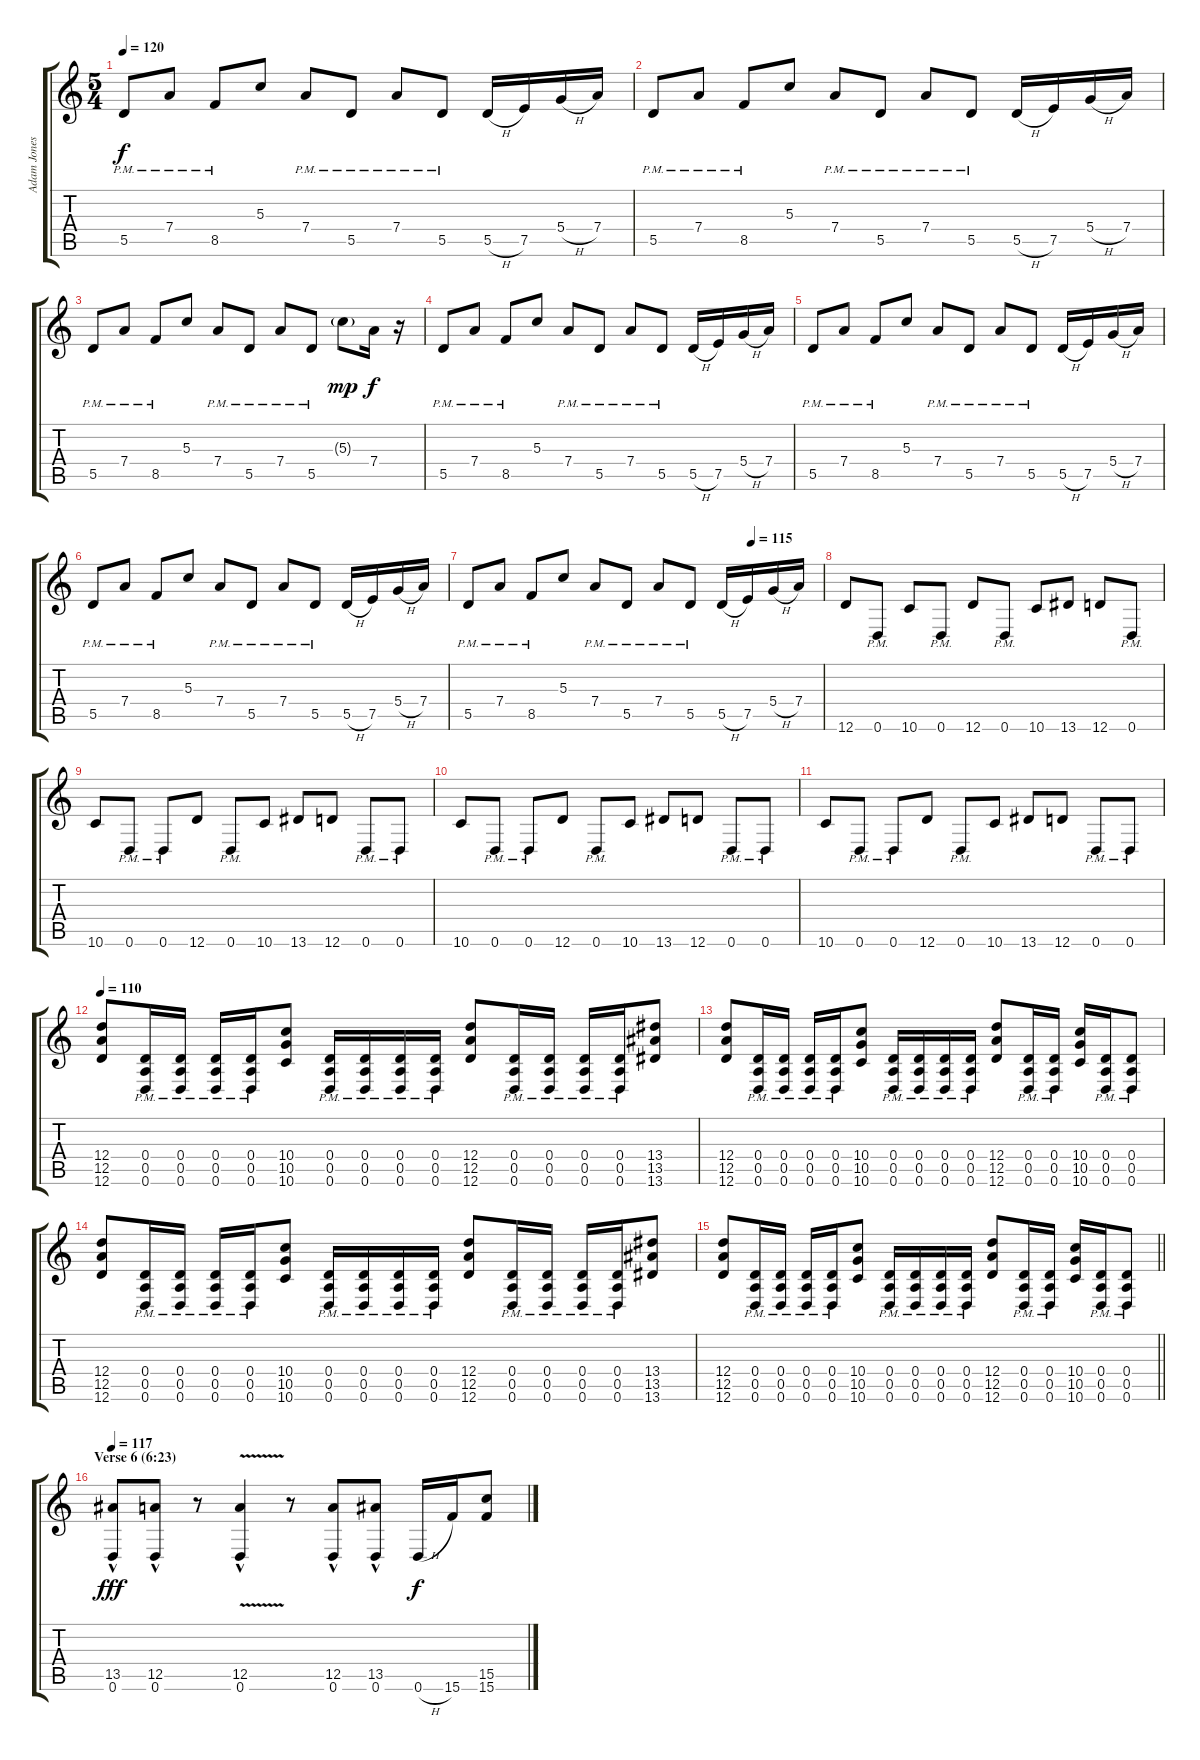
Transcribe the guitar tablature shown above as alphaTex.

\track ("Adam Jones" "Adam Jones") {instrument distortionguitar}
\staff {score tabs}
\tuning (E4 B3 G3 D3 A2 D2) {hide}
\ts (5 4)
\tempo 120
\clef g2
\ks c
5.5{pm}.8{dy f} 7.4{pm}.8 8.5{pm}.8 5.3.8 7.4{pm}.8 5.5{pm}.8 7.4{pm}.8 5.5{pm}.8 5.5{h}.16 7.5.16 5.4{h}.16 7.4.16 |
5.5{pm}.8 7.4{pm}.8 8.5{pm}.8 5.3.8 7.4{pm}.8 5.5{pm}.8 7.4{pm}.8 5.5{pm}.8 5.5{h}.16 7.5.16 5.4{h}.16 7.4.16 |
5.5{pm}.8 7.4{pm}.8 8.5{pm}.8 5.3.8 7.4{pm}.8 5.5{pm}.8 7.4{pm}.8 5.5{pm}.8 5.3{g}.8{dy mp} 7.4.16{dy f} r.16 |
5.5{pm}.8 7.4{pm}.8 8.5{pm}.8 5.3.8 7.4{pm}.8 5.5{pm}.8 7.4{pm}.8 5.5{pm}.8 5.5{h}.16 7.5.16 5.4{h}.16 7.4.16 |
5.5{pm}.8 7.4{pm}.8 8.5{pm}.8 5.3.8 7.4{pm}.8 5.5{pm}.8 7.4{pm}.8 5.5{pm}.8 5.5{h}.16 7.5.16 5.4{h}.16 7.4.16 |
5.5{pm}.8 7.4{pm}.8 8.5{pm}.8 5.3.8 7.4{pm}.8 5.5{pm}.8 7.4{pm}.8 5.5{pm}.8 5.5{h}.16 7.5.16 5.4{h}.16 7.4.16 |
\tempo (115 0.8)
5.5{pm}.8 7.4{pm}.8 8.5{pm}.8 5.3.8 7.4{pm}.8 5.5{pm}.8 7.4{pm}.8 5.5{pm}.8 5.5{h}.16 7.5.16 5.4{h}.16 7.4.16 |
12.6.8{volume 13} 0.6{pm}.8 10.6.8 0.6{pm}.8 12.6.8 0.6{pm}.8 10.6.8 13.6.8 12.6.8 0.6{pm}.8 |
10.6.8 0.6{pm}.8 0.6{pm}.8 12.6.8 0.6{pm}.8 10.6.8 13.6.8 12.6.8 0.6{pm}.8 0.6{pm}.8 |
10.6.8 0.6{pm}.8 0.6{pm}.8 12.6.8 0.6{pm}.8 10.6.8 13.6.8 12.6.8 0.6{pm}.8 0.6{pm}.8 |
10.6.8 0.6{pm}.8 0.6{pm}.8 12.6.8 0.6{pm}.8 10.6.8 13.6.8 12.6.8 0.6{pm}.8 0.6{pm}.8 |
\tempo 110
(12.4 12.5 12.6).8{volume 10} (0.4 0.5 0.6{pm}).16 (0.4 0.5 0.6{pm}).16 (0.4 0.5 0.6{pm}).16 (0.4 0.5 0.6{pm}).16 (10.4 10.5 10.6).8 (0.4 0.5 0.6{pm}).16 (0.4 0.5 0.6{pm}).16 (0.4 0.5 0.6{pm}).16 (0.4 0.5 0.6{pm}).16 (12.4 12.5 12.6).8 (0.4 0.5 0.6{pm}).16 (0.4 0.5 0.6{pm}).16 (0.4 0.5 0.6{pm}).16 (0.4 0.5 0.6{pm}).16 (13.4 13.5 13.6).8 |
(12.4 12.5 12.6).8 (0.4 0.5 0.6{pm}).16 (0.4 0.5 0.6{pm}).16 (0.4 0.5 0.6{pm}).16 (0.4 0.5 0.6{pm}).16 (10.4 10.5 10.6).8 (0.4 0.5 0.6{pm}).16 (0.4 0.5 0.6{pm}).16 (0.4 0.5 0.6{pm}).16 (0.4 0.5 0.6{pm}).16 (12.4 12.5 12.6).8 (0.4 0.5 0.6{pm}).16 (0.4 0.5 0.6{pm}).16 (10.4 10.5 10.6).16 (0.4 0.5 0.6{pm}).16 (0.4{pm} 0.5 0.6).8 |
(12.4 12.5 12.6).8 (0.4 0.5 0.6{pm}).16 (0.4 0.5 0.6{pm}).16 (0.4 0.5 0.6{pm}).16 (0.4 0.5 0.6{pm}).16 (10.4 10.5 10.6).8 (0.4 0.5 0.6{pm}).16 (0.4 0.5 0.6{pm}).16 (0.4 0.5 0.6{pm}).16 (0.4 0.5 0.6{pm}).16 (12.4 12.5 12.6).8 (0.4 0.5 0.6{pm}).16 (0.4 0.5 0.6{pm}).16 (0.4 0.5 0.6{pm}).16 (0.4 0.5 0.6{pm}).16 (13.4 13.5 13.6).8 |
\barLineRight lightlight
(12.4 12.5 12.6).8 (0.4 0.5 0.6{pm}).16 (0.4 0.5 0.6{pm}).16 (0.4 0.5 0.6{pm}).16 (0.4 0.5 0.6{pm}).16 (10.4 10.5 10.6).8 (0.4 0.5 0.6{pm}).16 (0.4 0.5 0.6{pm}).16 (0.4 0.5 0.6{pm}).16 (0.4 0.5 0.6{pm}).16 (12.4 12.5 12.6).8 (0.4 0.5 0.6{pm}).16 (0.4 0.5 0.6{pm}).16 (10.4 10.5 10.6).16 (0.4 0.5 0.6{pm}).16 (0.4{pm} 0.5 0.6).8 |
\section ("" "Verse 6 (6:23)")
\tempo 113
\tempo 117
(13.5{hac} 0.6).8{dy fff} (12.5{hac} 0.6).8 r.8 (12.5{v hac} 0.6).4 r.8 (12.5{hac} 0.6).8 (13.5{hac} 0.6).8 0.6{h}.16{dy f} 15.6.16 (15.5 15.6).8
